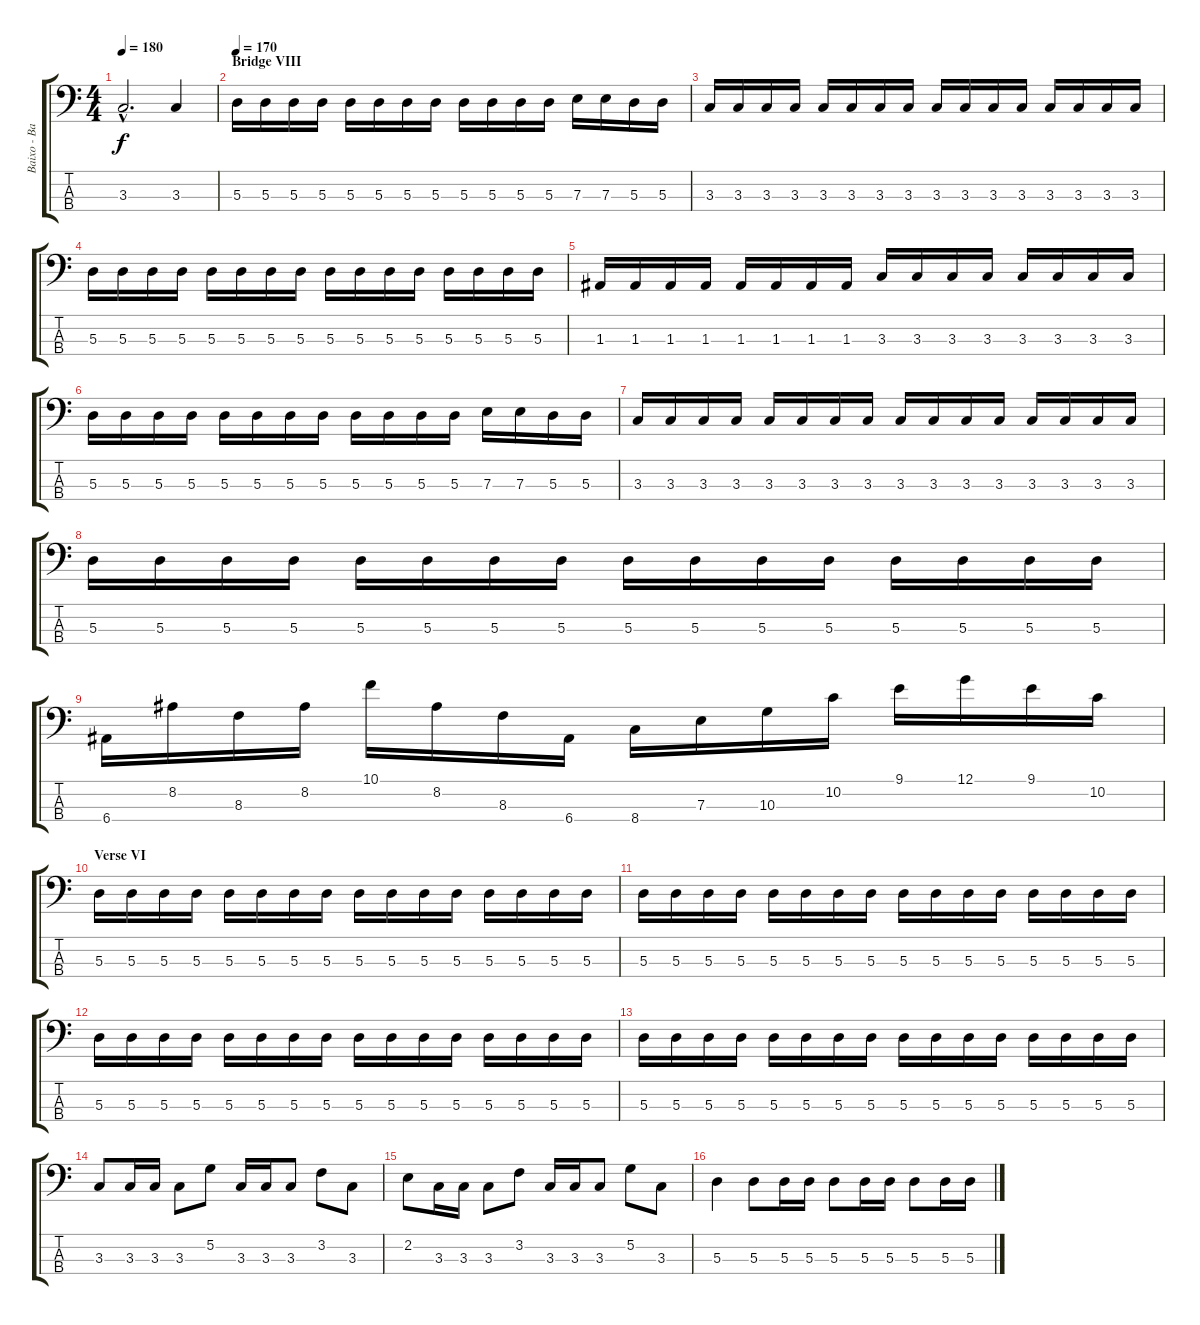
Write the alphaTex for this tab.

\track ("Baixo - Bass" "Baixo - Ba") {instrument electricbassfinger}
\staff {score tabs}
\tuning (G2 D2 A1 E1) {hide}
\ts (4 4)
\tempo 180
\clef f4
\ks c
3.3{hac t}.2{d dy f} 3.3.4 |
\section ("" "Bridge VIII")
\tempo 170
5.3.16 5.3.16 5.3.16 5.3.16 5.3.16 5.3.16 5.3.16 5.3.16 5.3.16 5.3.16 5.3.16 5.3.16 7.3.16 7.3.16 5.3.16 5.3.16 |
3.3.16 3.3.16 3.3.16 3.3.16 3.3.16 3.3.16 3.3.16 3.3.16 3.3.16 3.3.16 3.3.16 3.3.16 3.3.16 3.3.16 3.3.16 3.3.16 |
5.3.16 5.3.16 5.3.16 5.3.16 5.3.16 5.3.16 5.3.16 5.3.16 5.3.16 5.3.16 5.3.16 5.3.16 5.3.16 5.3.16 5.3.16 5.3.16 |
1.3.16 1.3.16 1.3.16 1.3.16 1.3.16 1.3.16 1.3.16 1.3.16 3.3.16 3.3.16 3.3.16 3.3.16 3.3.16 3.3.16 3.3.16 3.3.16 |
5.3.16 5.3.16 5.3.16 5.3.16 5.3.16 5.3.16 5.3.16 5.3.16 5.3.16 5.3.16 5.3.16 5.3.16 7.3.16 7.3.16 5.3.16 5.3.16 |
3.3.16 3.3.16 3.3.16 3.3.16 3.3.16 3.3.16 3.3.16 3.3.16 3.3.16 3.3.16 3.3.16 3.3.16 3.3.16 3.3.16 3.3.16 3.3.16 |
5.3.16 5.3.16 5.3.16 5.3.16 5.3.16 5.3.16 5.3.16 5.3.16 5.3.16 5.3.16 5.3.16 5.3.16 5.3.16 5.3.16 5.3.16 5.3.16 |
6.4.16 8.2.16 8.3.16 8.2.16 10.1.16 8.2.16 8.3.16 6.4.16 8.4.16 7.3.16 10.3.16 10.2.16 9.1.16 12.1.16 9.1.16 10.2.16 |
\section ("" "Verse VI")
5.3.16 5.3.16 5.3.16 5.3.16 5.3.16 5.3.16 5.3.16 5.3.16 5.3.16 5.3.16 5.3.16 5.3.16 5.3.16 5.3.16 5.3.16 5.3.16 |
5.3.16 5.3.16 5.3.16 5.3.16 5.3.16 5.3.16 5.3.16 5.3.16 5.3.16 5.3.16 5.3.16 5.3.16 5.3.16 5.3.16 5.3.16 5.3.16 |
5.3.16 5.3.16 5.3.16 5.3.16 5.3.16 5.3.16 5.3.16 5.3.16 5.3.16 5.3.16 5.3.16 5.3.16 5.3.16 5.3.16 5.3.16 5.3.16 |
5.3.16 5.3.16 5.3.16 5.3.16 5.3.16 5.3.16 5.3.16 5.3.16 5.3.16 5.3.16 5.3.16 5.3.16 5.3.16 5.3.16 5.3.16 5.3.16 |
3.3.8 3.3.16 3.3.16 3.3.8 5.2.8 3.3.16 3.3.16 3.3.8 3.2.8 3.3.8 |
2.2.8 3.3.16 3.3.16 3.3.8 3.2.8 3.3.16 3.3.16 3.3.8 5.2.8 3.3.8 |
5.3.4 5.3.8 5.3.16 5.3.16 5.3.8 5.3.16 5.3.16 5.3.8 5.3.16 5.3.16
